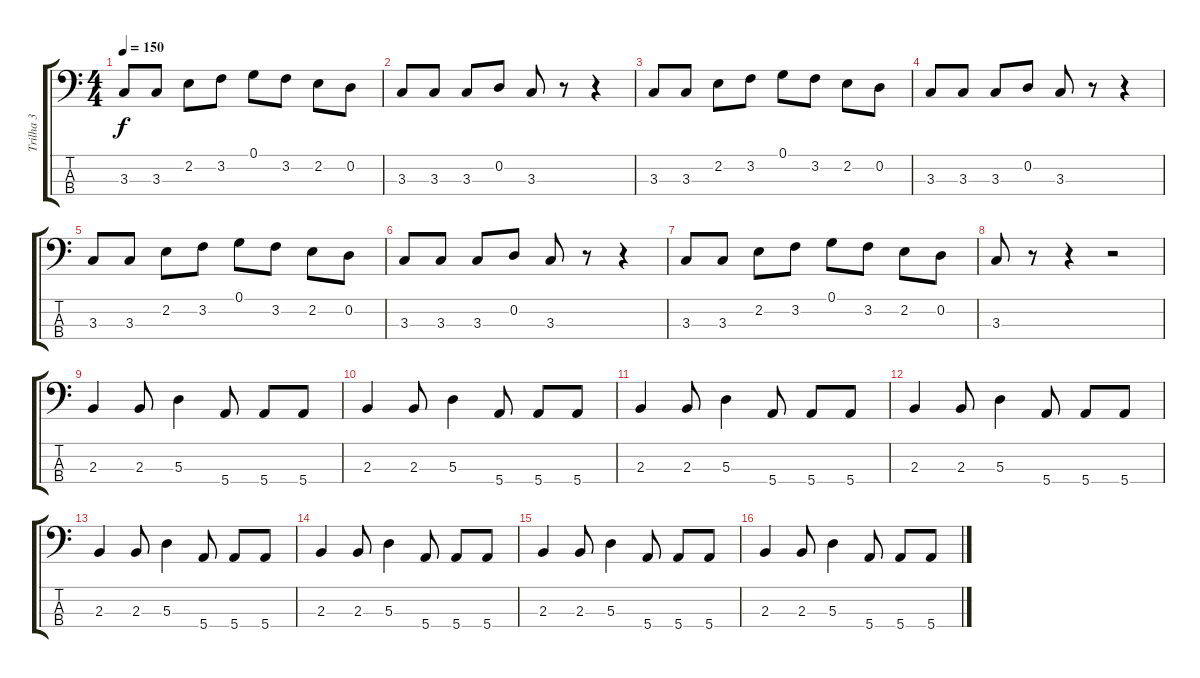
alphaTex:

\track ("Trilha 3" "Trilha 3") {instrument electricbasspick}
\staff {score tabs}
\tuning (G2 D2 A1 E1) {hide}
\ts (4 4)
\tempo 150
\clef f4
\ks c
3.3.8{dy f} 3.3.8 2.2.8 3.2.8 0.1.8 3.2.8 2.2.8 0.2.8 |
3.3.8 3.3.8 3.3.8 0.2.8 3.3.8 r.8 r.4 |
3.3.8 3.3.8 2.2.8 3.2.8 0.1.8 3.2.8 2.2.8 0.2.8 |
3.3.8 3.3.8 3.3.8 0.2.8 3.3.8 r.8 r.4 |
3.3.8 3.3.8 2.2.8 3.2.8 0.1.8 3.2.8 2.2.8 0.2.8 |
3.3.8 3.3.8 3.3.8 0.2.8 3.3.8 r.8 r.4 |
3.3.8 3.3.8 2.2.8 3.2.8 0.1.8 3.2.8 2.2.8 0.2.8 |
3.3.8 r.8 r.4 r.2 |
2.3.4 2.3.8 5.3.4 5.4.8 5.4.8 5.4.8 |
2.3.4 2.3.8 5.3.4 5.4.8 5.4.8 5.4.8 |
2.3.4 2.3.8 5.3.4 5.4.8 5.4.8 5.4.8 |
2.3.4 2.3.8 5.3.4 5.4.8 5.4.8 5.4.8 |
2.3.4 2.3.8 5.3.4 5.4.8 5.4.8 5.4.8 |
2.3.4 2.3.8 5.3.4 5.4.8 5.4.8 5.4.8 |
2.3.4 2.3.8 5.3.4 5.4.8 5.4.8 5.4.8 |
2.3.4 2.3.8 5.3.4 5.4.8 5.4.8 5.4.8
